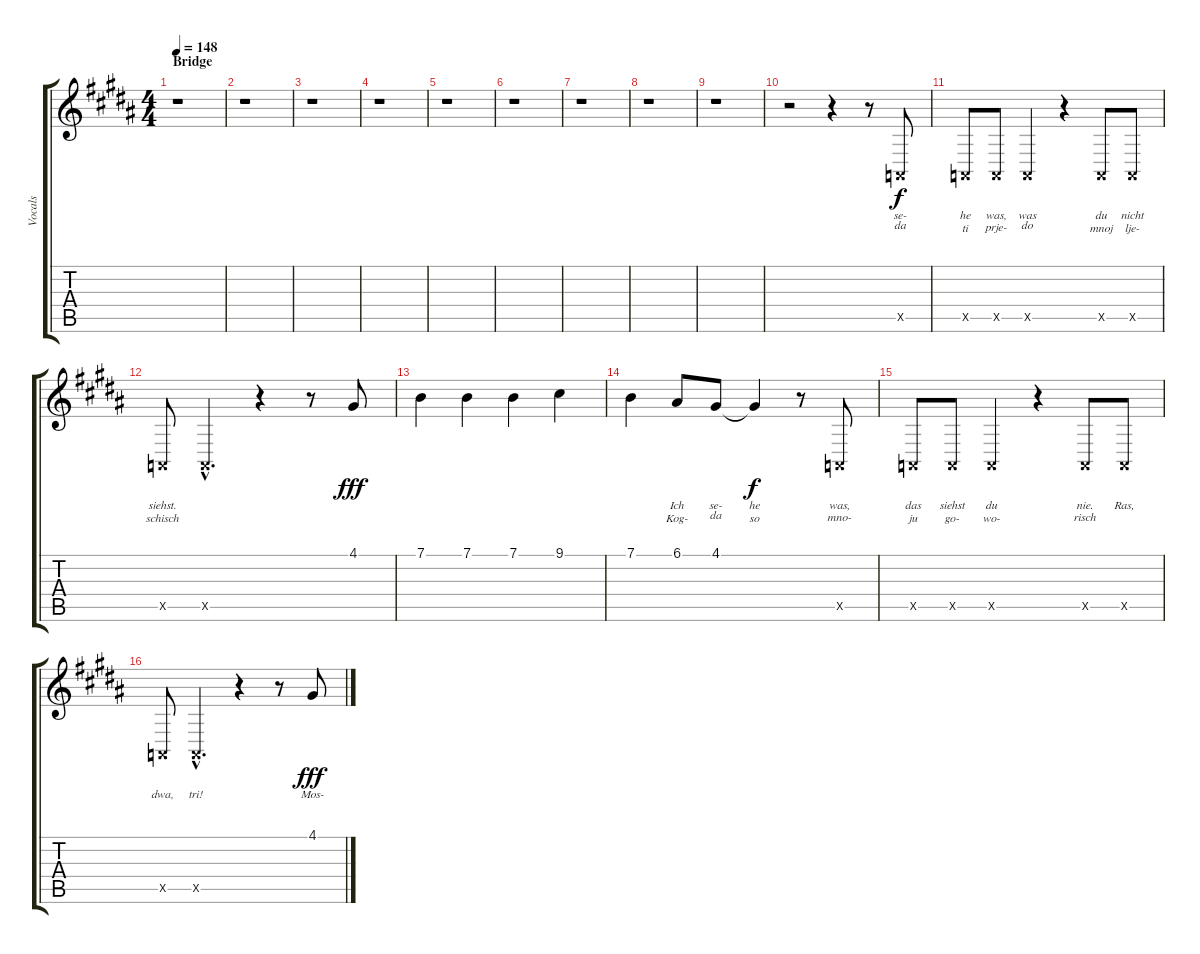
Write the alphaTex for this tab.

\track ("Vocals" "Vocals") {instrument lead6voice}
\staff {score tabs}
\tuning (E4 B3 G3 D3 A2 E2) {hide}
\ts (4 4)
\section ("" "Bridge")
\tempo 148
\clef g2
\ks b
r.1{dy f} |
r.1 |
r.1 |
r.1 |
r.1 |
r.1 |
r.1 |
r.1 |
r.1 |
r.2 r.4 r.8 0.5{x}.8{lyrics (0 "se-") lyrics (1 "da") lyrics (2 "") lyrics (3 "") lyrics (4 "")} |
0.5{x}.8{lyrics (0 "he") lyrics (1 "ti") lyrics (2 "") lyrics (3 "") lyrics (4 "")} 0.5{x}.8{lyrics (0 "was,") lyrics (1 "prje-") lyrics (2 "") lyrics (3 "") lyrics (4 "")} 0.5{x}.4{lyrics (0 "was") lyrics (1 "do") lyrics (2 "") lyrics (3 "") lyrics (4 "")} r.4 0.5{x}.8{lyrics (0 "du") lyrics (1 "mnoj") lyrics (2 "") lyrics (3 "") lyrics (4 "")} 0.5{x}.8{lyrics (0 "nicht") lyrics (1 "lje-") lyrics (2 "") lyrics (3 "") lyrics (4 "")} |
0.5{x}.8{lyrics (0 "siehst.") lyrics (1 "schisch") lyrics (2 "") lyrics (3 "") lyrics (4 "")} 0.5{hac x}.4{d lyrics (0 "") lyrics (1 "") lyrics (2 "") lyrics (3 "") lyrics (4 "")} r.4 r.8 4.1.8{lyrics (0 "") lyrics (1 "") lyrics (2 "") lyrics (3 "") lyrics (4 "") dy fff} |
7.1.4{lyrics (0 "") lyrics (1 "") lyrics (2 "") lyrics (3 "") lyrics (4 "")} 7.1.4{lyrics (0 "") lyrics (1 "") lyrics (2 "") lyrics (3 "") lyrics (4 "")} 7.1.4{lyrics (0 "") lyrics (1 "") lyrics (2 "") lyrics (3 "") lyrics (4 "")} 9.1.4{lyrics (0 "") lyrics (1 "") lyrics (2 "") lyrics (3 "") lyrics (4 "")} |
7.1.4{lyrics (0 "") lyrics (1 "") lyrics (2 "") lyrics (3 "") lyrics (4 "")} 6.1.8{lyrics (0 "Ich") lyrics (1 "Kog-") lyrics (2 "") lyrics (3 "") lyrics (4 "")} 4.1.8{lyrics (0 "se-") lyrics (1 "da") lyrics (2 "") lyrics (3 "") lyrics (4 "")} 4.1{t}.4{lyrics (0 "he") lyrics (1 "so") lyrics (2 "") lyrics (3 "") lyrics (4 "") dy f} r.8 0.5{x}.8{lyrics (0 "was,") lyrics (1 "mno-") lyrics (2 "") lyrics (3 "") lyrics (4 "")} |
0.5{x}.8{lyrics (0 "das") lyrics (1 "ju") lyrics (2 "") lyrics (3 "") lyrics (4 "")} 0.5{x}.8{lyrics (0 "siehst") lyrics (1 "go-") lyrics (2 "") lyrics (3 "") lyrics (4 "")} 0.5{x}.4{lyrics (0 "du") lyrics (1 "wo-") lyrics (2 "") lyrics (3 "") lyrics (4 "")} r.4 0.5{x}.8{lyrics (0 "nie.") lyrics (1 "risch") lyrics (2 "") lyrics (3 "") lyrics (4 "")} 0.5{x}.8{lyrics (0 "Ras,") lyrics (1 "") lyrics (2 "") lyrics (3 "") lyrics (4 "")} |
0.5{x}.8{lyrics (0 "dwa,") lyrics (1 "") lyrics (2 "") lyrics (3 "") lyrics (4 "")} 0.5{hac x}.4{d lyrics (0 "tri!") lyrics (1 "") lyrics (2 "") lyrics (3 "") lyrics (4 "")} r.4 r.8 4.1.8{lyrics (0 "Mos-") lyrics (1 "") lyrics (2 "") lyrics (3 "") lyrics (4 "") dy fff}
